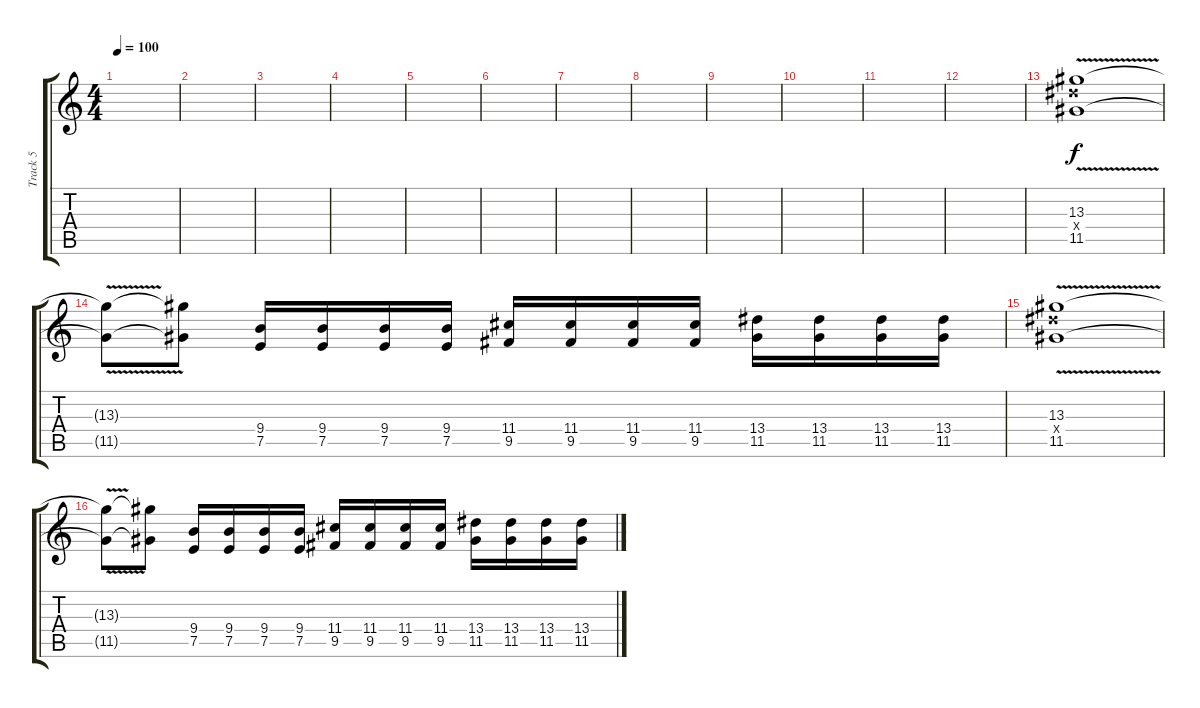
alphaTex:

\track ("Track 5" "Track 5") {instrument distortionguitar}
\staff {score tabs}
\tuning (E4 B3 G3 D3 A2 E2) {hide}
\ts (4 4)
\tempo 100
\clef g2
\ks c
|
|
|
|
|
|
|
|
|
|
|
|
(13.3{v} 13.4{x} 11.5{v}).1 |
(13.3{t} 11.5{t}).8 (13.3{t} 11.5{t}).8 (9.4 7.5).16 (9.4 7.5).16 (9.4 7.5).16 (9.4 7.5).16 (11.4 9.5).16 (11.4 9.5).16 (11.4 9.5).16 (11.4 9.5).16 (13.4 11.5).16 (13.4 11.5).16 (13.4 11.5).16 (13.4 11.5).16 |
(13.3{v} 13.4{x} 11.5{v}).1 |
(13.3{t} 11.5{t}).8 (13.3{t} 11.5{t}).8 (9.4 7.5).16 (9.4 7.5).16 (9.4 7.5).16 (9.4 7.5).16 (11.4 9.5).16 (11.4 9.5).16 (11.4 9.5).16 (11.4 9.5).16 (13.4 11.5).16 (13.4 11.5).16 (13.4 11.5).16 (13.4 11.5).16
